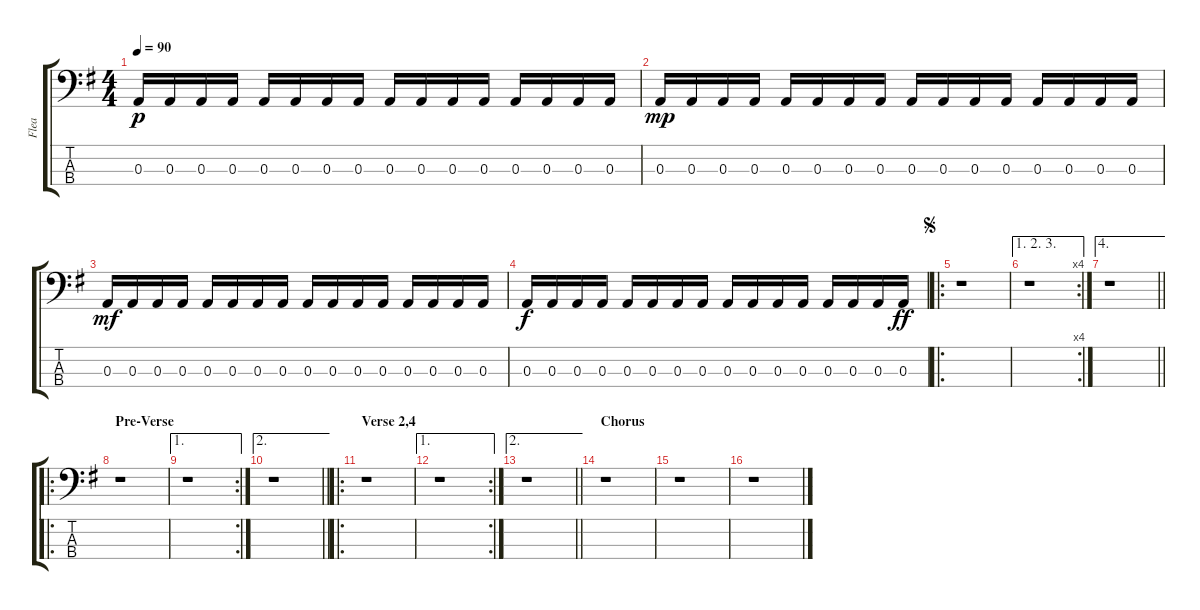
\track ("Flea" "Flea") {instrument electricbassfinger}
\staff {score tabs}
\tuning (G2 D2 A1 E1) {hide}
\ts (4 4)
\tempo 90
\clef f4
\ks g
0.3.16{dy p instrument electricbassfinger} 0.3.16 0.3.16 0.3.16 0.3.16 0.3.16 0.3.16 0.3.16 0.3.16 0.3.16 0.3.16 0.3.16 0.3.16 0.3.16 0.3.16 0.3.16 |
0.3.16{dy mp} 0.3.16 0.3.16 0.3.16 0.3.16 0.3.16 0.3.16 0.3.16 0.3.16 0.3.16 0.3.16 0.3.16 0.3.16 0.3.16 0.3.16 0.3.16 |
0.3.16{dy mf} 0.3.16 0.3.16 0.3.16 0.3.16 0.3.16 0.3.16 0.3.16 0.3.16 0.3.16 0.3.16 0.3.16 0.3.16 0.3.16 0.3.16 0.3.16 |
0.3.16{dy f} 0.3.16 0.3.16 0.3.16 0.3.16 0.3.16 0.3.16 0.3.16 0.3.16 0.3.16 0.3.16 0.3.16 0.3.16 0.3.16 0.3.16 0.3.16{dy ff} |
\ro
\jump segno
r.1 |
\ae (1 2 3)
\rc 4
r.1 |
\ae 4
\barLineRight lightlight
r.1 |
\ro
\section ("" "Pre-Verse")
r.1 |
\ae 1
\rc 2
r.1 |
\ae 2
\barLineRight lightlight
r.1 |
\ro
\section ("" "Verse 2,4")
r.1 |
\ae 1
\rc 2
r.1 |
\ae 2
\barLineRight lightlight
r.1 |
\section ("" "Chorus")
r.1 |
r.1 |
r.1
